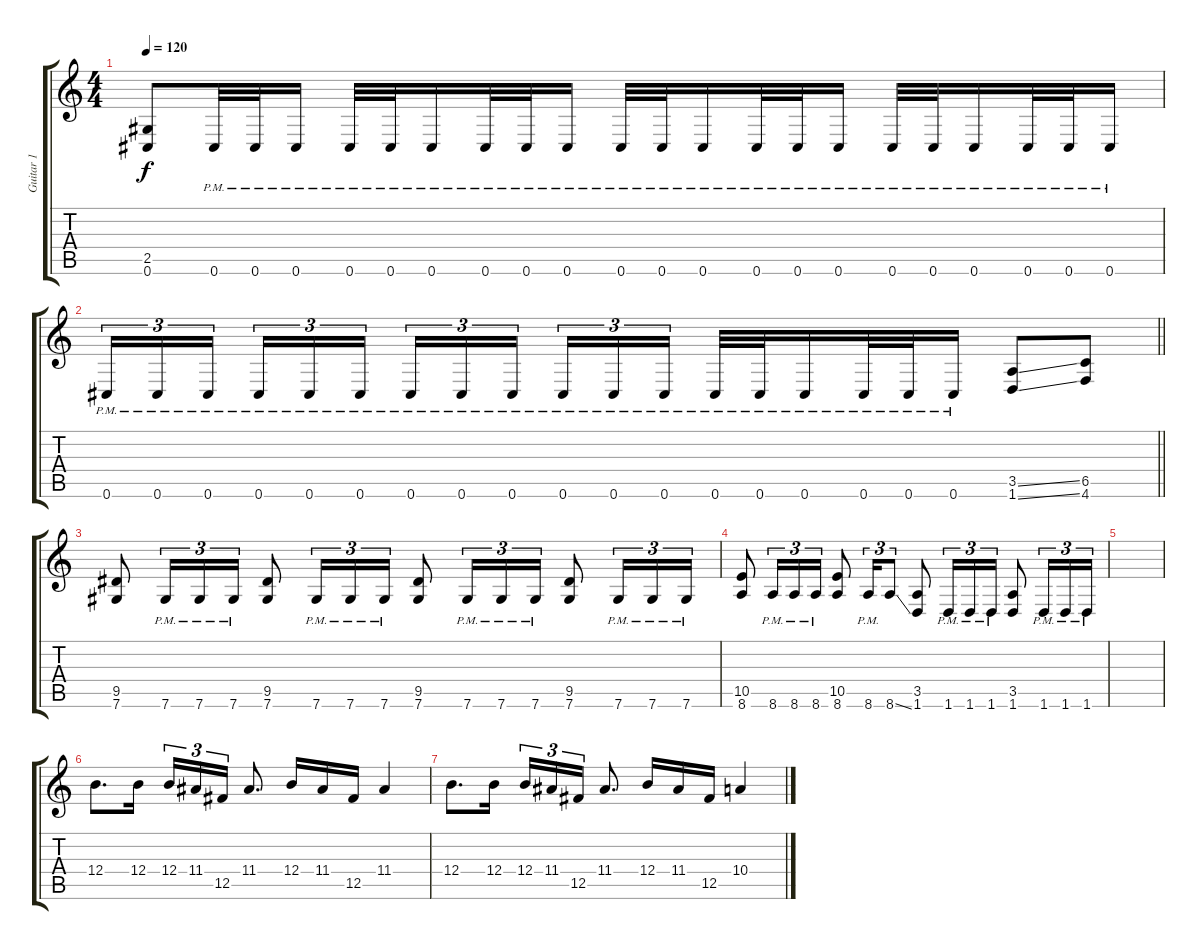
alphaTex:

\track ("Guitar 1" "Guitar 1") {instrument distortionguitar}
\staff {score tabs}
\tuning (Db4 Ab3 E3 B2 Gb2 Db2) {hide}
\ts (4 4)
\tempo 120
\clef g2
\ks c
(2.5 0.6).8{dy f} 0.6{pm}.32 0.6{pm}.32 0.6{pm}.16 0.6{pm}.32 0.6{pm}.32 0.6{pm}.16 0.6{pm}.32 0.6{pm}.32 0.6{pm}.16 0.6{pm}.32 0.6{pm}.32 0.6{pm}.16 0.6{pm}.32 0.6{pm}.32 0.6{pm}.16 0.6{pm}.32 0.6{pm}.32 0.6{pm}.16 0.6{pm}.32 0.6{pm}.32 0.6{pm}.16 |
\barLineRight lightlight
0.6{pm}.16{tu (3 2)} 0.6{pm}.16{tu (3 2)} 0.6{pm}.16{tu (3 2) beam splitsecondary} 0.6{pm}.16{tu (3 2)} 0.6{pm}.16{tu (3 2)} 0.6{pm}.16{tu (3 2)} 0.6{pm}.16{tu (3 2)} 0.6{pm}.16{tu (3 2)} 0.6{pm}.16{tu (3 2) beam splitsecondary} 0.6{pm}.16{tu (3 2)} 0.6{pm}.16{tu (3 2)} 0.6{pm}.16{tu (3 2)} 0.6{pm}.32 0.6{pm}.32 0.6{pm}.16 0.6{pm}.32 0.6{pm}.32 0.6{pm}.16 (3.5{ss} 1.6{ss}).8 (6.5 4.6).8 |
(9.5 7.6).8 7.6{pm}.16{tu (3 2)} 7.6{pm}.16{tu (3 2)} 7.6{pm}.16{tu (3 2)} (9.5 7.6).8 7.6{pm}.16{tu (3 2)} 7.6{pm}.16{tu (3 2)} 7.6{pm}.16{tu (3 2)} (9.5 7.6).8 7.6{pm}.16{tu (3 2)} 7.6{pm}.16{tu (3 2)} 7.6{pm}.16{tu (3 2)} (9.5 7.6).8 7.6{pm}.16{tu (3 2)} 7.6{pm}.16{tu (3 2)} 7.6{pm}.16{tu (3 2)} |
(10.5 8.6).8 8.6{pm}.16{tu (3 2)} 8.6{pm}.16{tu (3 2)} 8.6{pm}.16{tu (3 2)} (10.5 8.6).8 8.6{pm}.16{tu (3 2)} 8.6{ss}.8{tu (3 2)} (3.5 1.6).8 1.6{pm}.16{tu (3 2)} 1.6{pm}.16{tu (3 2)} 1.6{pm}.16{tu (3 2)} (3.5 1.6).8 1.6{pm}.16{tu (3 2)} 1.6{pm}.16{tu (3 2)} 1.6{pm}.16{tu (3 2)} |
|
12.4.8{d} 12.4.16 12.4.16{tu (3 2)} 11.4.16{tu (3 2)} 12.5.16{tu (3 2)} 11.4.8{d} 12.4.16 11.4.16 12.5.16 11.4.4 |
12.4.8{d} 12.4.16 12.4.16{tu (3 2)} 11.4.16{tu (3 2)} 12.5.16{tu (3 2)} 11.4.8{d} 12.4.16 11.4.16 12.5.16 10.4.4
